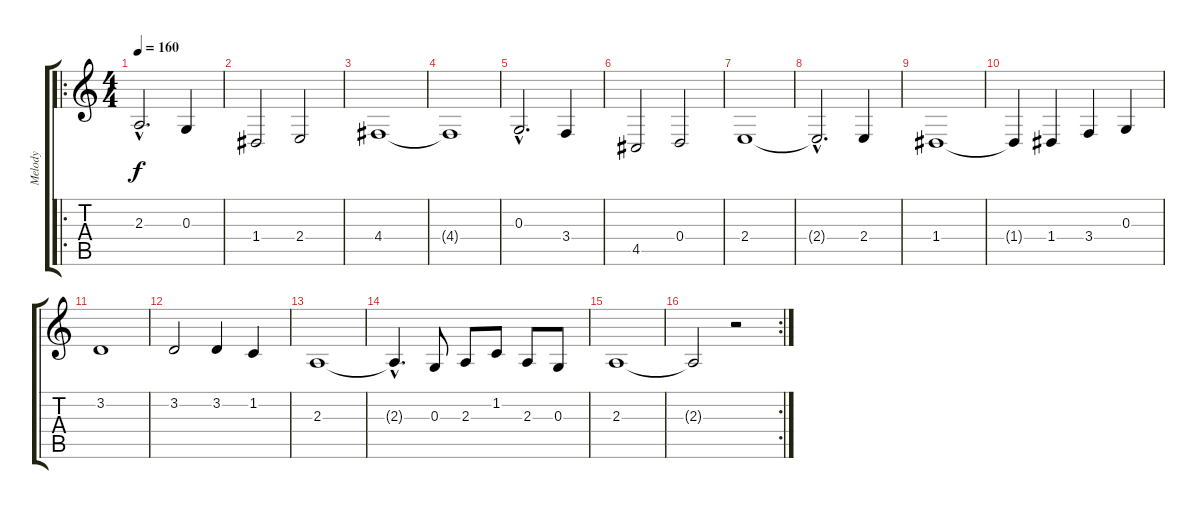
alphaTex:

\track ("Melody" "Melody") {instrument altosax}
\staff {score tabs}
\tuning (E4 B3 G3 D3 A2 E2) {hide}
\ro
\ts (4 4)
\tempo 160
\clef g2
\ks c
2.3{hac}.2{d dy f instrument altosax} 0.3.4 |
1.4.2 2.4.2 |
4.4.1 |
4.4{t}.1 |
0.3{hac}.2{d} 3.4.4 |
4.5.2 0.4.2 |
2.4.1 |
2.4{hac t}.2{d} 2.4.4 |
1.4.1 |
1.4{t}.4 1.4.4 3.4.4 0.3.4 |
3.2.1 |
3.2.2 3.2.4 1.2.4 |
2.3.1 |
2.3{hac t}.4{d} 0.3.8 2.3.8 1.2.8 2.3.8 0.3.8 |
2.3.1 |
\rc 2
2.3{t}.2 r.2
